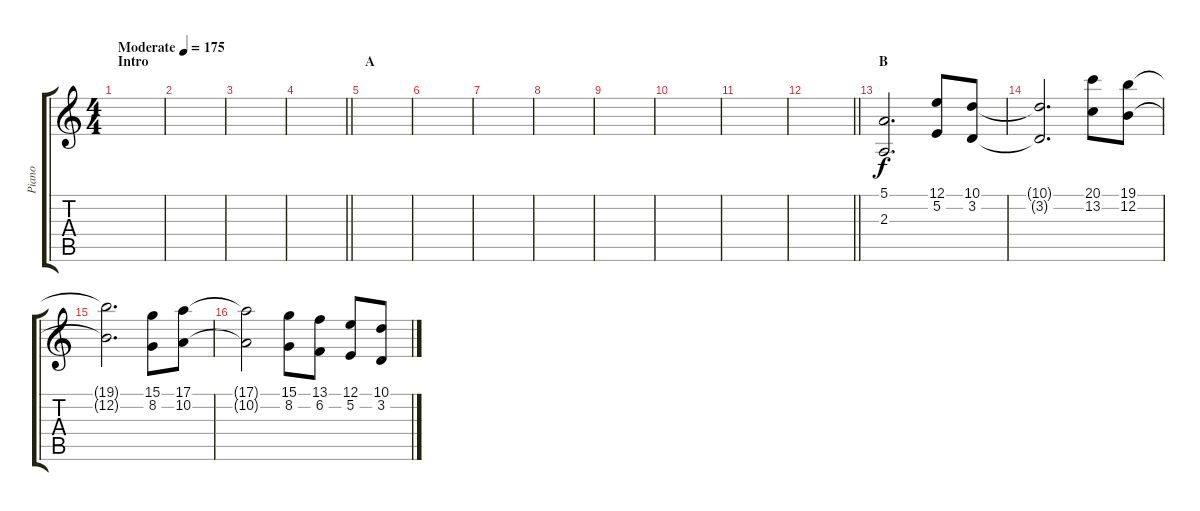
\track ("Piano" "Piano") {instrument acousticgrandpiano}
\staff {score tabs}
\tuning (E4 B3 G3 D3 A2 E2) {hide}
\ts (4 4)
\section ("" "Intro")
\tempo (175 "Moderate")
\clef g2
\ks c
|
|
|
\barLineRight lightlight
|
\section ("" "A")
|
|
|
|
|
|
|
\barLineRight lightlight
|
\section ("" "B")
(5.1 2.3).2{d} (12.1 5.2).8 (10.1 3.2).8 |
(10.1{t} 3.2{t}).2{d} (20.1 13.2).8 (19.1 12.2).8 |
(19.1{t} 12.2{t}).2{d} (15.1 8.2).8 (17.1 10.2).8 |
(17.1{t} 10.2{t}).2 (15.1 8.2).8 (13.1 6.2).8 (12.1 5.2).8 (10.1 3.2).8
